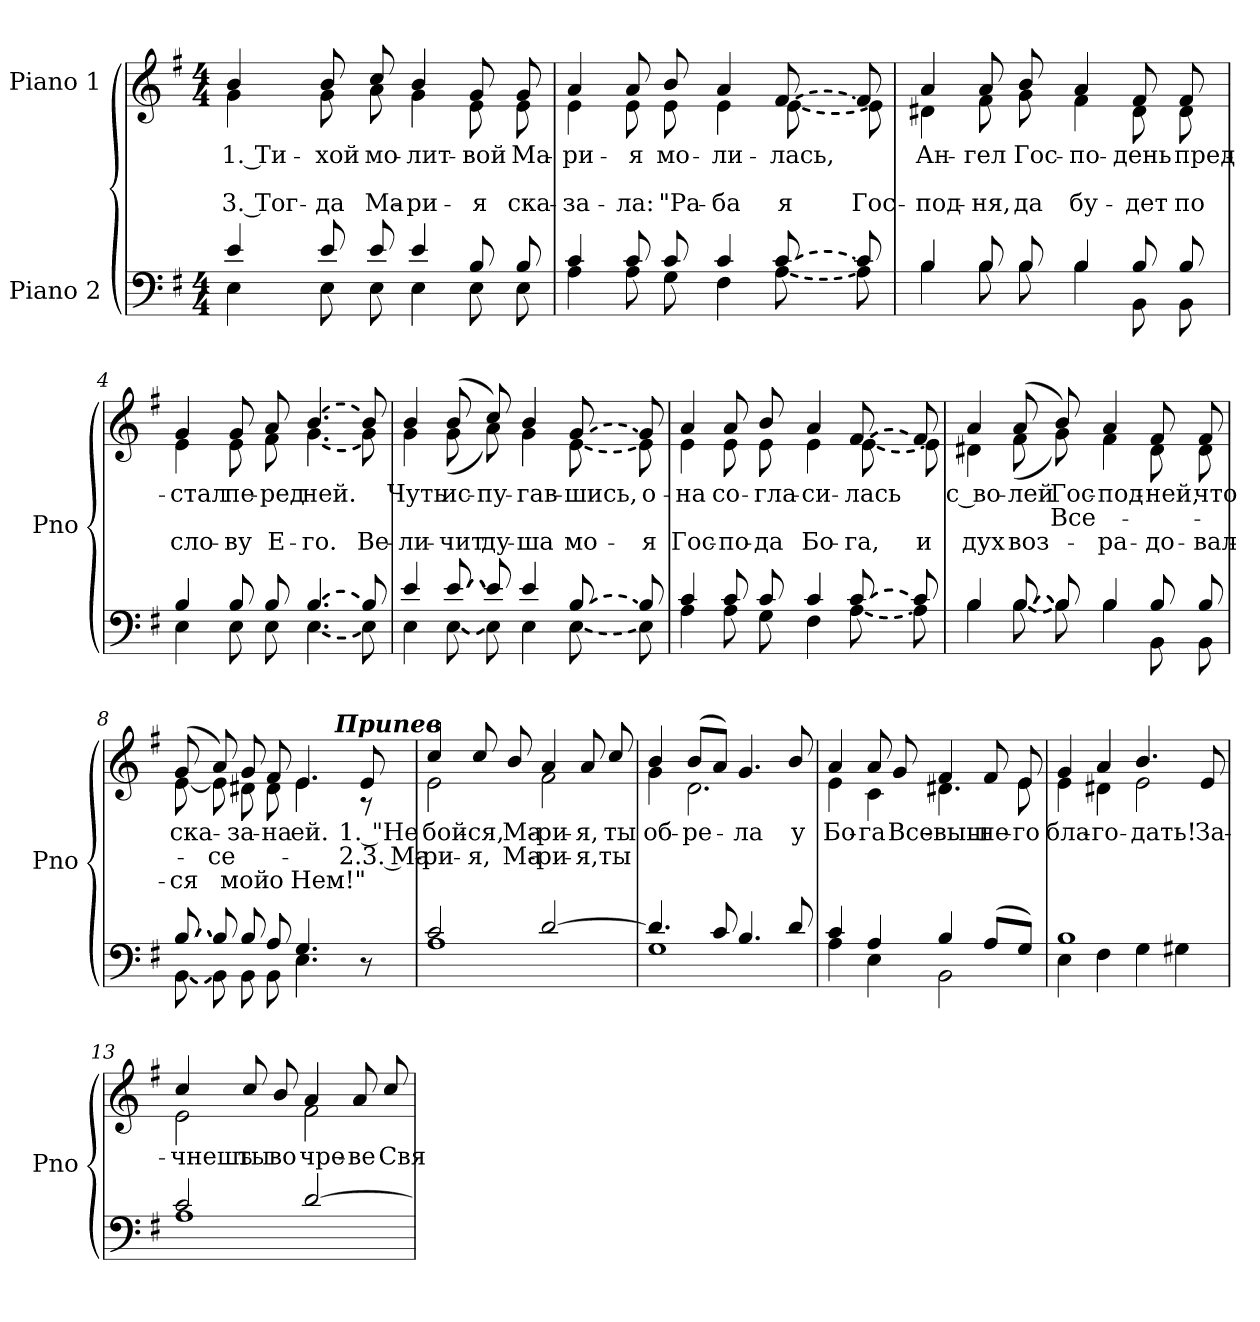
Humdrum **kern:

**kern	**kern	**text	**text	**text
*part2	*part1	*part1	*part1	*part1
*staff2	*staff1	*staff1	*staff1	*staff1
*I"Piano 2	*I"Piano 1	*	*	*
*I'Pno	*I'Pno	*	*	*
*clefF4	*clefG2	*	*	*
*k[f#]	*k[f#]	*	*	*
*M4/4	*M4/4	*	*	*
*MM90	*MM90	*	*	*
=1	=1	=1	=1	=1
*^	*	*	*	*
!	!	!LO:TX:a:t=Moderato	!	!	!
!	!	!	!	!LO:LY:b	!
*	*	*^	*	*	*
!	!	!	!	!LO:LY:b	!	!LO:LY:b
4e/	4E\	4b/	4g\	1. Ти-	.	3. Тог-
!	!	!	!	!	!LO:LY:b	!
!	!	!	!	!LO:LY:b	!	!LO:LY:b
8e/	8E\	8b/	8g\	-хой	.	-да
!	!	!	!	!	!LO:LY:b	!
!	!	!	!	!LO:LY:b	!	!LO:LY:b
8e/	8E\	8cc/	8a\	мо-	.	Ма-
!	!	!	!	!	!LO:LY:b	!
!	!	!	!	!LO:LY:b	!	!LO:LY:b
4e/	4E\	4b/	4g\	-лит-	.	-ри-
!	!	!	!	!	!LO:LY:b	!
!	!	!	!	!LO:LY:b	!	!LO:LY:b
8B/	8E\	8g/	8e\	-вой	.	-я
!	!	!	!	!	!LO:LY:b	!
!	!	!	!	!LO:LY:b	!	!LO:LY:b
8B/	8E\	8g/	8e\	Ма-	.	ска-
=2	=2	=2	=2	=2	=2	=2
!	!	!	!	!	!LO:LY:b	!
!	!	!	!	!LO:LY:b	!	!LO:LY:b
4c/	4A\	4a/	4e\	-ри-	.	-за-
!	!	!	!	!	!LO:LY:b	!
!	!	!	!	!LO:LY:b	!	!LO:LY:b
8c/	8A\	8a/	8e\	-я	.	-ла:
!	!	!	!	!	!LO:LY:b	!
!	!	!	!	!LO:LY:b	!	!LO:LY:b
8c/	8G\	8b/	8e\	мо-	.	"Ра-
!	!	!	!	!	!LO:LY:b	!
!	!	!	!	!LO:LY:b	!	!LO:LY:b
4c/	4F#\	4a/	4e\	-ли-	.	-ба
!LO:T:dash	!LO:T:dash	!LO:T:dash	!LO:T:dash	!	!LO:LY:b	!
!	!	!	!	!LO:LY:b	!	!LO:LY:b
[8c/	[8A\	[8f#/	[8e\	-лась,	.	я
!	!	!	!	!	!	!LO:LY:b
8c/]	8A\]	8f#/]	8e\]	.	.	Гос-
=3	=3	=3	=3	=3	=3	=3
!	!	!	!	!	!LO:LY:b	!
!	!	!	!	!LO:LY:b	!	!LO:LY:b
4B/	4B\	4a/	4d#X\	Ан-	.	-под-
!	!	!	!	!	!LO:LY:b	!
!	!	!	!	!LO:LY:b	!	!LO:LY:b
8B/	8B\	8a/	8f#\	-гел	.	-ня,
!	!	!	!	!	!LO:LY:b	!
!	!	!	!	!LO:LY:b	!	!LO:LY:b
8B/	8B\	8b/	8g\	Гос-	.	да
!	!	!	!	!	!LO:LY:b	!
!	!	!	!	!LO:LY:b	!	!LO:LY:b
4B/	4B\	4a/	4f#\	-по-	.	бу-
!	!	!	!	!	!LO:LY:b	!
!	!	!	!	!LO:LY:b	!	!LO:LY:b
8B/	8BB\	8f#/	8d#\	-день	.	-дет
!	!	!	!	!	!LO:LY:b	!
!	!	!	!	!LO:LY:b	!	!LO:LY:b
8B/	8BB\	8f#/	8d#\	пред-	.	по
!!LO:LB:g=z	!!
=4	=4	=4	=4	=4	=4	=4
!	!	!	!	!	!LO:LY:b	!
!	!	!	!	!LO:LY:b	!	!LO:LY:b
4B/	4E\	4g/	4e\	-стал	.	сло-
!	!	!	!	!	!LO:LY:b	!
!	!	!	!	!LO:LY:b	!	!LO:LY:b
8B/	8E\	8g/	8e\	пе-	.	-ву
!	!	!	!	!	!LO:LY:b	!
!	!	!	!	!LO:LY:b	!	!LO:LY:b
8B/	8E\	8a/	8f#\	-ред	.	Е-
!LO:T:dash	!LO:T:dash	!LO:T:dash	!LO:T:dash	!	!LO:LY:b	!
!	!	!	!	!LO:LY:b	!	!LO:LY:b
[4.B/	[4.E\	[4.b/	[4.g\	ней.	.	-го.
!	!	!	!	!	!	!LO:LY:b
8B/]	8E\]	8b/]	8g\]	.	.	Ве-
=5	=5	=5	=5	=5	=5	=5
!	!	!	!	!	!LO:LY:b	!
!	!	!	!	!LO:LY:b	!	!LO:LY:b
4e/	4E\	4b/	4g\	Чуть	.	-ли-
!LO:T:dash	!LO:T:dash	!	!	!	!LO:LY:b	!
!	!	!	!	!LO:LY:b	!	!LO:LY:b
[8e/	[8E\	(8b/	(8g\	ис-	.	-чит
!	!	!	!	!LO:LY:b	!	!LO:LY:b
8e/]	8E\]	8cc/)	8a\)	-пу-	.	ду-
!	!	!	!	!	!LO:LY:b	!
!	!	!	!	!LO:LY:b	!	!LO:LY:b
4e/	4E\	4b/	4g\	-гав-	.	-ша
!LO:T:dash	!LO:T:dash	!LO:T:dash	!LO:T:dash	!	!LO:LY:b	!
!	!	!	!	!LO:LY:b	!	!LO:LY:b
[8B/	[8E\	[8g/	[8e\	-шись,	.	мо-
!	!	!	!	!LO:LY:b	!	!LO:LY:b
8B/]	8E\]	8g/]	8e\]	о-	.	-я
=6	=6	=6	=6	=6	=6	=6
!	!	!	!	!	!LO:LY:b	!
!	!	!	!	!LO:LY:b	!	!LO:LY:b
4c/	4A\	4a/	4e\	-на	.	Гос-
!	!	!	!	!	!LO:LY:b	!
!	!	!	!	!LO:LY:b	!	!LO:LY:b
8c/	8A\	8a/	8e\	со-	.	-по-
!	!	!	!	!	!LO:LY:b	!
!	!	!	!	!LO:LY:b	!	!LO:LY:b
8c/	8G\	8b/	8e\	-гла-	.	-да
!	!	!	!	!	!LO:LY:b	!
!	!	!	!	!LO:LY:b	!	!LO:LY:b
4c/	4F#\	4a/	4e\	-си-	.	Бо-
!LO:T:dash	!LO:T:dash	!LO:T:dash	!LO:T:dash	!	!LO:LY:b	!
!	!	!	!	!LO:LY:b	!	!LO:LY:b
[8c/	[8A\	[8f#/	[8e\	-лась	.	-га,
!	!	!	!	!	!	!LO:LY:b
8c/]	8A\]	8f#/]	8e\]	.	.	и
!!LO:LB:g=z	!!
=7	=7	=7	=7	=7	=7	=7
!	!	!	!	!	!LO:LY:b	!
!	!	!	!	!LO:LY:b	!	!LO:LY:b
4B/	4B\	4a/	4d#X\	с во-	.	дух
!LO:T:dash	!LO:T:dash	!	!	!	!LO:LY:b	!
!	!	!	!	!LO:LY:b	!	!LO:LY:b
[8B/	[8B\	(8a/	(8f#\	-лей	.	воз-
!	!	!	!	!	!LO:LY:b	!
!	!	!	!	!LO:LY:b	!	!
8B/]	8B\]	8b/)	8g\)	Гос-	Все-	.
!	!	!	!	!	!LO:LY:b	!
!	!	!	!	!LO:LY:b	!	!LO:LY:b
4B/	4B\	4a/	4f#\	-под-	.	-ра-
!	!	!	!	!	!LO:LY:b	!
!	!	!	!	!LO:LY:b	!	!LO:LY:b
8B/	8BB\	8f#/	8d#\	-ней,	.	-до-
!	!	!	!	!	!LO:LY:b	!
!	!	!	!	!LO:LY:b	!	!LO:LY:b
8B/	8BB\	8f#/	8d#\	что	.	-вал-
=8	=8	=8	=8	=8	=8	=8
!LO:T:dash	!LO:T:dash	!	!LO:T:dash	!	!LO:LY:b	!
!	!	!	!	!LO:LY:b	!	!LO:LY:b
*	*	*	*^	*	*	*
[8B/	[8BB\	(8g/	[8e\	2.ryy	ска-	.	-ся
!	!	!	!	!	!	!LO:LY:b	!
8B/]	8BB\]	8a/)	8e\]	.	.	-се-	.
!	!	!	!	!	!	!LO:LY:b	!
!	!	!	!	!	!LO:LY:b	!	!LO:LY:b
8B/	8BB\	8g/	8d#X\	.	-за-	.	мой
!	!	!	!	!	!	!LO:LY:b	!
!	!	!	!	!	!LO:LY:b	!	!LO:LY:b
8A/	8BB\	8f#/	8d#\	.	-на	.	о
!	!	!	!	!	!	!LO:LY:b	!
!	!	!	!	!	!LO:LY:b	!	!LO:LY:b
4.G/	4.E\	4.e/	4.e\	.	ей.	.	Нем!"
!	!	!	!	!LO:TX:a:Bi:t=Припев	!	!	!
.	.	.	.	4ryy	.	.	.
!	!	!	!	!	!LO:LY:a	!LO:LY:a	!
8r	8ryy	8e/	8r	.	1. "Не	2.3. Ма-	.
=9	=9	=9	=9	=9	=9	=9	=9
!	!	!	!	!	!LO:LY:a	!LO:LY:a	!
*	*	*	*v	*v	*	*	*
2c/	1A	4cc/	2e\	бой-	-ри-	.
!	!	!	!	!LO:LY:a	!LO:LY:a	!
.	.	8cc/	.	-ся,	-я,	.
!	!	!	!	!LO:LY:a	!LO:LY:a	!
.	.	8b/	.	Ма-	Ма-	.
!	!	!	!	!LO:LY:a	!LO:LY:a	!
[2d/	.	4a/	2f#\	-ри-	-ри-	.
!	!	!	!	!LO:LY:a	!LO:LY:a	!
.	.	8a/	.	-я,	-я,	.
!	!	!	!	!LO:LY:a	!LO:LY:a	!
.	.	8cc/	.	ты	ты	.
!!LO:LB:g=z	!!
=10	=10	=10	=10	=10	=10	=10
!	!	!	!	!LO:LY:a	!	!
4.d/]	1G	4b/	4g\	об-	.	.
!	!	!	!	!LO:LY:a	!	!
.	.	(8b/L	2.d\	-ре-	.	.
8c/	.	8a/J)	.	.	.	.
!	!	!	!	!LO:LY:a	!	!
4.B/	.	4.g/	.	-ла	.	.
!	!	!	!	!LO:LY:a	!	!
8d/	.	8b/	.	у	.	.
=11	=11	=11	=11	=11	=11	=11
!	!	!	!	!LO:LY:a	!	!
4c/	4A\	4a/	4e\	Бо-	.	.
!	!	!	!	!LO:LY:a	!	!
4A/	4E\	8a/	4c\	-га	.	.
!	!	!	!	!LO:LY:a	!	!
.	.	8g/	.	Все-	.	.
!	!	!	!	!LO:LY:a	!	!
4B/	2BB\	4f#/	4.d#X\	-выш-	.	.
!	!	!	!	!LO:LY:a	!	!
(8A/L	.	8f#/	.	-не-	.	.
!	!	!	!	!LO:LY:a	!	!
8G/J)	.	8e/	8e\	-го	.	.
=12	=12	=12	=12	=12	=12	=12
!	!	!	!	!LO:LY:a	!	!
!	!	!	!	!LO:LY:a	!	!
1B	4E\	4g/	4e\	бла-	.	.
!	!	!	!	!LO:LY:a	!	!
!	!	!	!	!LO:LY:a	!	!
.	4F#\	4a/	4d#X\	-го-	.	.
!	!	!	!	!LO:LY:a	!	!
!	!	!	!	!LO:LY:a	!	!
.	4G\	4.b/	2e\	-дать!	.	.
.	4G#X\	.	.	.	.	.
!	!	!	!	!LO:LY:a	!	!
.	.	8e/	.	За-	.	.
!!LO:PB:g=z	!!
=13	=13	=13	=13	=13	=13	=13
!	!	!	!	!LO:LY:a	!	!
2c/	1A	4cc/	2e\	-чнешь	.	.
!	!	!	!	!LO:LY:a	!	!
.	.	8cc/	.	ты	.	.
!	!	!	!	!LO:LY:a	!	!
.	.	8b/	.	во	.	.
!	!	!	!	!LO:LY:a	!	!
[2d/	.	4a/	2f#\	чре-	.	.
!	!	!	!	!LO:LY:a	!	!
.	.	8a/	.	-ве	.	.
!	!	!	!	!LO:LY:a	!	!
.	.	8cc/	.	Свя-	.	.
*v	*v	*	*	*	*	*
*	*v	*v	*	*	*
=	=	=	=	=
*-	*-	*-	*-	*-
